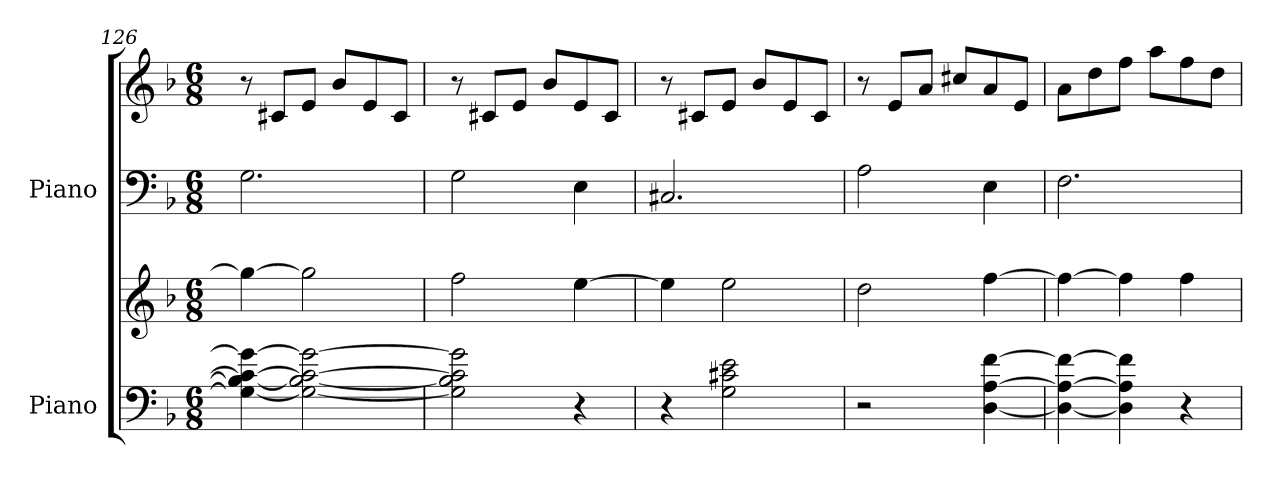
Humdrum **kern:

**kern	**kern	**kern	**kern
*part2	*part2	*part1	*part1
*staff4	*staff3	*staff2	*staff1
*I"Piano	*	*I"Piano	*
*I'Pno.	*	*I'Pno.	*
*clefF4	*clefG2	*clefF4	*clefG2
*k[b-]	*k[b-]	*k[b-]	*k[b-]
*M6/8	*M6/8	*M6/8	*M6/8
=126	=126	=126	=126
4G\_ 4B-\_ 4c#\_ 4g\_	4gg\_	2.G\	8r
.	.	.	8c#X/L
2G\_ 2B-\_ 2c#\_ 2g\_	2gg\]	.	8e/J
.	.	.	8b-/L
.	.	.	8e/
.	.	.	8c#/J
=127	=127	=127	=127
2G\] 2B-\] 2c#\] 2g\]	2ff\	2G\	8r
.	.	.	8c#X/L
.	.	.	8e/J
.	.	.	8b-/L
4r	[4ee\	4E\	8e/
.	.	.	8c#/J
=128	=128	=128	=128
4r	4ee\]	2.C#X/	8r
.	.	.	8c#X/L
2G\ 2c#X\ 2e\	2ee\	.	8e/J
.	.	.	8b-/L
.	.	.	8e/
.	.	.	8c#/J
!!LO:PB:g=z
=129	=129	=129	=129
2r	2dd\	2A\	8r
.	.	.	8e/L
.	.	.	8a/J
.	.	.	8cc#X/L
[4D\ [4A\ [4f\	[4ff\	4E\	8a/
.	.	.	8e/J
=130	=130	=130	=130
4D\_ 4A\_ 4f\_	4ff\_	2.F\	8a\L
.	.	.	8dd\
4D\] 4A\] 4f\]	4ff\]	.	8ff\J
.	.	.	8aa\L
4r	4ff\	.	8ff\
.	.	.	8dd\J
=	=	=	=
*-	*-	*-	*-
